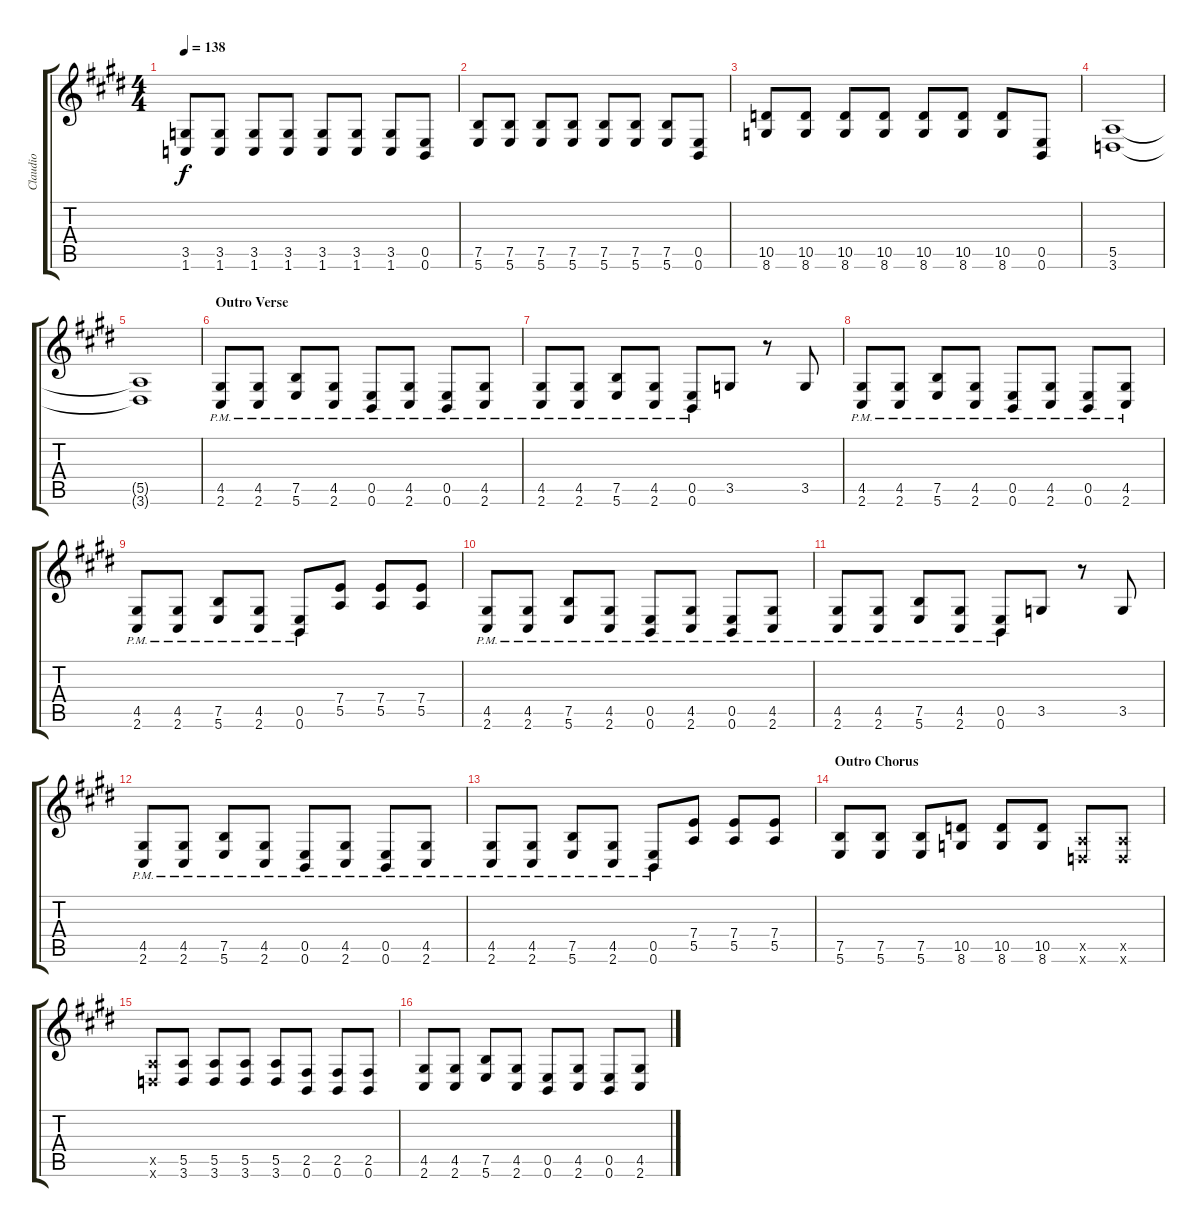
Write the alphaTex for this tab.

\track ("Claudio" "Claudio") {instrument distortionguitar}
\staff {score tabs}
\tuning (B3 Gb3 D3 A2 E2 B1) {hide}
\ts (4 4)
\tempo 138
\clef g2
\ks c#minor
(3.5 1.6).8{dy f} (3.5 1.6).8 (3.5 1.6).8 (3.5 1.6).8 (3.5 1.6).8 (3.5 1.6).8 (3.5 1.6).8 (0.5 0.6).8 |
(7.5 5.6).8 (7.5 5.6).8 (7.5 5.6).8 (7.5 5.6).8 (7.5 5.6).8 (7.5 5.6).8 (7.5 5.6).8 (0.5 0.6).8 |
(10.5 8.6).8 (10.5 8.6).8 (10.5 8.6).8 (10.5 8.6).8 (10.5 8.6).8 (10.5 8.6).8 (10.5 8.6).8 (0.5 0.6).8 |
(5.5 3.6).1 |
(5.5{t} 3.6{t}).1 |
\section ("" "Outro Verse")
(4.5{pm} 2.6{pm}).8 (4.5{pm} 2.6{pm}).8 (7.5{pm} 5.6{pm}).8 (4.5{pm} 2.6{pm}).8 (0.5{pm} 0.6{pm}).8 (4.5{pm} 2.6{pm}).8 (0.5{pm} 0.6{pm}).8 (4.5{pm} 2.6{pm}).8 |
(4.5{pm} 2.6{pm}).8 (4.5{pm} 2.6{pm}).8 (7.5{pm} 5.6{pm}).8 (4.5{pm} 2.6{pm}).8 (0.5{pm} 0.6{pm}).8 3.5.8 r.8 3.5.8 |
(4.5{pm} 2.6{pm}).8 (4.5{pm} 2.6{pm}).8 (7.5{pm} 5.6{pm}).8 (4.5{pm} 2.6{pm}).8 (0.5{pm} 0.6{pm}).8 (4.5{pm} 2.6{pm}).8 (0.5{pm} 0.6{pm}).8 (4.5{pm} 2.6{pm}).8 |
(4.5{pm} 2.6{pm}).8 (4.5{pm} 2.6{pm}).8 (7.5{pm} 5.6{pm}).8 (4.5{pm} 2.6{pm}).8 (0.5{pm} 0.6{pm}).8 (7.4 5.5).8 (7.4 5.5).8 (7.4 5.5).8 |
(4.5{pm} 2.6{pm}).8 (4.5{pm} 2.6{pm}).8 (7.5{pm} 5.6{pm}).8 (4.5{pm} 2.6{pm}).8 (0.5{pm} 0.6{pm}).8 (4.5{pm} 2.6{pm}).8 (0.5{pm} 0.6{pm}).8 (4.5{pm} 2.6{pm}).8 |
(4.5{pm} 2.6{pm}).8 (4.5{pm} 2.6{pm}).8 (7.5{pm} 5.6{pm}).8 (4.5{pm} 2.6{pm}).8 (0.5{pm} 0.6{pm}).8 3.5.8 r.8 3.5.8 |
(4.5{pm} 2.6{pm}).8 (4.5{pm} 2.6{pm}).8 (7.5{pm} 5.6{pm}).8 (4.5{pm} 2.6{pm}).8 (0.5{pm} 0.6{pm}).8 (4.5{pm} 2.6{pm}).8 (0.5{pm} 0.6{pm}).8 (4.5{pm} 2.6{pm}).8 |
(4.5{pm} 2.6{pm}).8 (4.5{pm} 2.6{pm}).8 (7.5{pm} 5.6{pm}).8 (4.5{pm} 2.6{pm}).8 (0.5{pm} 0.6{pm}).8 (7.4 5.5).8 (7.4 5.5).8 (7.4 5.5).8 |
\section ("" "Outro Chorus")
(7.5 5.6).8 (7.5 5.6).8 (7.5 5.6).8 (10.5 8.6).8 (10.5 8.6).8 (10.5 8.6).8 (5.5{x} 3.6{x}).8 (5.5{x} 3.6{x}).8 |
(5.5{x} 3.6{x}).8 (5.5 3.6).8 (5.5 3.6).8 (5.5 3.6).8 (5.5 3.6).8 (2.5 0.6).8 (2.5 0.6).8 (2.5 0.6).8 |
(4.5 2.6).8 (4.5 2.6).8 (7.5 5.6).8 (4.5 2.6).8 (0.5 0.6).8 (4.5 2.6).8 (0.5 0.6).8 (4.5 2.6).8
